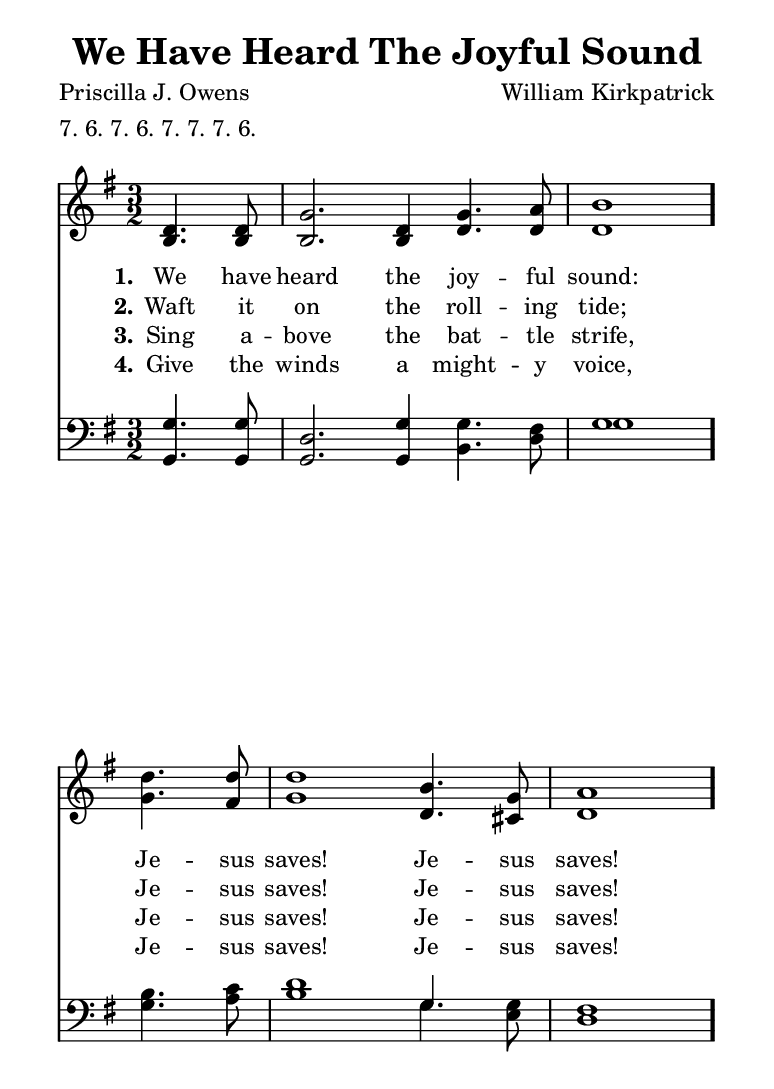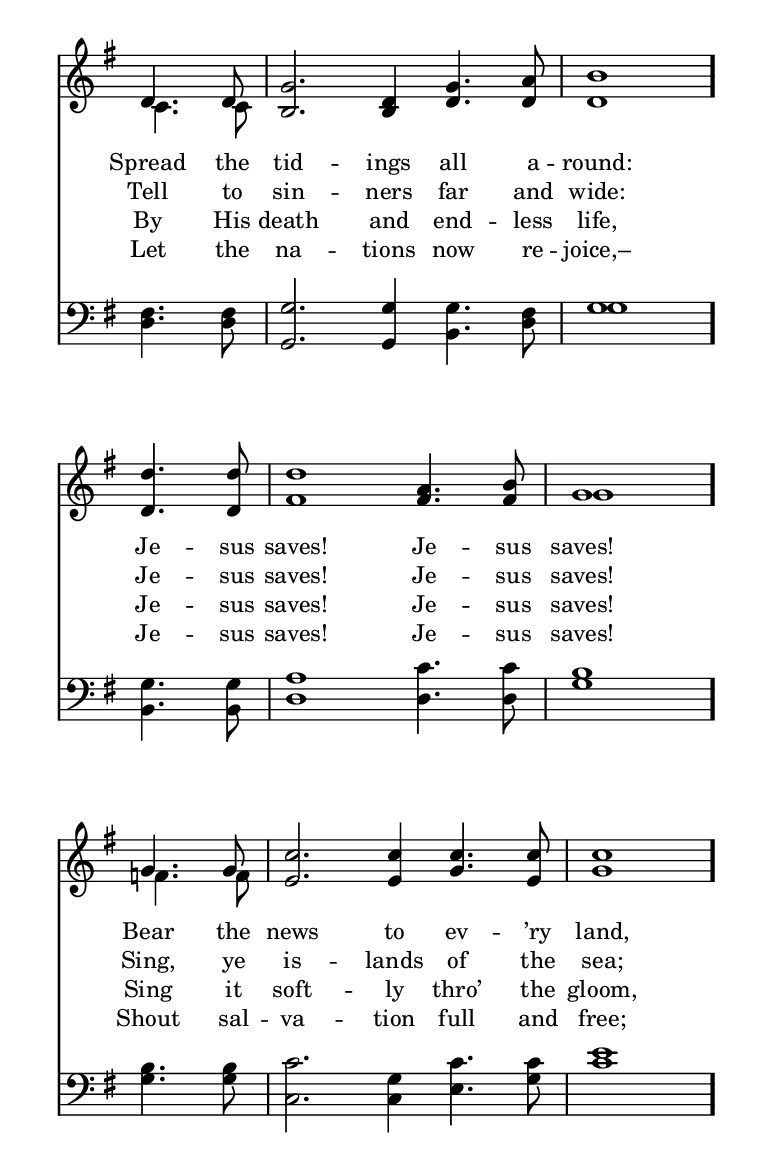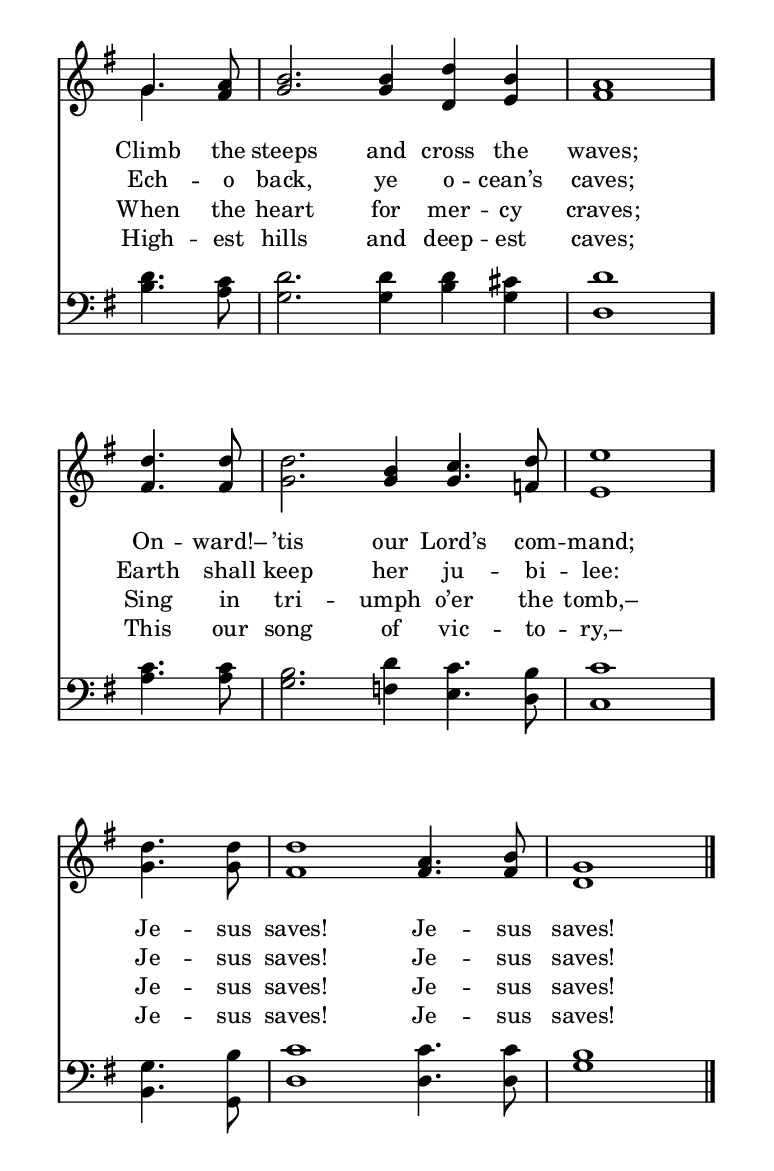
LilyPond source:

\include "common/global.ily"
\paper {
  \include "common/paper.ily"
  %ragged-bottom = ##t
  %ragged-last-bottom = ##t
  %systems-per-page = ##f
  %page-count = ##f
}

\header{
  hymnnumber = "132"
  title = "We Have Heard The Joyful Sound"
  tunename = "Jesus Saves"
  meter = "7. 6. 7. 6. 7. 7. 7. 6."
  poet = "Priscilla J. Owens"
  composer = "William Kirkpatrick"
  %copyright = ""
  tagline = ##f
}

% for fermata in MIDI
ta = { \tempo 2=80 }
tb = { \tempo 2=40 }

patternAA = { c4. c8 | c2. c4 c4. c8 | c1 }
patternAB = { c4. c8 | c2. c4 c4  c4 | c1 }

patternBA = { c4. c8 | c1 c4. c8 | c1 }

global = {
  \include "common/overrides.ily"
  \override Staff.TimeSignature.style = #'numbered
  \time 3/2
  \override Score.MetronomeMark.transparent = ##t % hide all fermata changes too
  \ta
  \key g \major
  \partial 2
  \autoBeamOff
}

notesSoprano = {
\global
\relative c' {

  \changePitch \patternAA { d d | g d g a | b }
  \changePitch \patternBA { d d | d b g | a }
  \changePitch \patternAA { d, d | g d g a | b }
  \changePitch \patternBA { d d | d a b | g }

  \changePitch \patternAA { g g | c c c c | c }
  \changePitch \patternAB { g a | b b d b | a }
  \changePitch \patternAA { d d | d b c d | e }
  \changePitch \patternBA { d d | d a b | g }

  \bar "|."

}
}

notesAlto = {
\global
\relative e' {

  \changePitch \patternAA { b b | b b d d | d }
  \changePitch \patternBA { g fis | g d cis | d }
  \changePitch \patternAA { c c | b b d d | d }
  \changePitch \patternBA { d d | fis fis fis | g }

  \changePitch \patternAA { f f | e e g e | g }
  \changePitch \patternAB { g fis | g g d e | fis }
  \changePitch \patternAA { fis fis | g g g f | e }
  \changePitch \patternBA { g g | fis fis fis | d }

}
}

notesTenor = {
\global
\relative a {

  \changePitch \patternAA { g g | d g g fis | g }
  \changePitch \patternBA { b c | d g, g | fis }
  \changePitch \patternAA { fis fis | g g g fis | g }
  \changePitch \patternBA { g g | a c c | b }

  \changePitch \patternAA { b b | c g c c | e }
  \changePitch \patternAB { d c | d d d cis | d }
  \changePitch \patternAA { c c | b d c b | c }
  \changePitch \patternBA { g b | c c c | b }

}
}

notesBass = {
\global
\relative f, {

  \changePitch \patternAA { g g | g g b d | g }
  \changePitch \patternBA { g a | b g e | d }
  \changePitch \patternAA { d d | g, g b d | g }
  \changePitch \patternBA { b, b | d d d | g }

  \changePitch \patternAA { g g | c, c e g | c }
  \changePitch \patternAB { b a | g g b g | d }
  \changePitch \patternAA { a' a | g f e d | c }
  \changePitch \patternBA { b g | d' d d | g }

}
}

wordsA = \lyricmode {
\set stanza = "1."

We have heard the joy -- ful sound: \bar "."
Je -- sus saves! Je -- sus saves! \bar "." \break
Spread the tid -- ings all a -- round: \bar "."
Je -- sus saves! Je -- sus saves! \bar "." \break
Bear the news to ev -- ’ry land, \bar "."
Climb the steeps and cross the waves; \bar "." \break
On -- ward!– ’tis our Lord’s com -- mand; \bar "."
Je -- sus saves! Je -- sus saves! \bar "." \break

}

wordsB = \lyricmode {
\set stanza = "2."

Waft it on the roll -- ing tide;
Je -- sus saves! Je -- sus saves!
Tell to sin -- ners far and wide:
Je -- sus saves! Je -- sus saves!
Sing, ye is -- lands of the sea;
Ech -- o back, ye o -- cean’s caves;
Earth shall keep her ju -- bi -- lee:
Je -- sus saves! Je -- sus saves!

}

wordsC = \lyricmode {
\set stanza = "3."

Sing a -- bove the bat -- tle strife,
Je -- sus saves! Je -- sus saves!
By His death and end -- less life,
Je -- sus saves! Je -- sus saves!
Sing it soft -- ly thro’ the gloom,
When the heart for mer -- cy craves;
Sing in tri -- umph o’er the tomb,–
Je -- sus saves! Je -- sus saves!

}

wordsD = \lyricmode {
\set stanza = "4."

Give the winds a might -- y voice,
Je -- sus saves! Je -- sus saves!
Let the na -- tions now re -- joice,–
Je -- sus saves! Je -- sus saves!
Shout sal -- va -- tion full and free;
High -- est hills and deep -- est caves;
This our song of vic -- to -- ry,–
Je -- sus saves! Je -- sus saves!

}

\score {
  \context ChoirStaff <<
    \context Staff = upper <<
      \set Staff.autoBeaming = ##f
      \set ChoirStaff.systemStartDelimiter = #'SystemStartBar
      \set ChoirStaff.printPartCombineTexts = ##f
      \partcombine #'(2 . 9) \notesSoprano \notesAlto
      \context NullVoice = sopranos { \voiceOne << \notesSoprano >> }
      \context NullVoice = altos { \voiceTwo << \notesAlto >> }
      \context Lyrics = one   \lyricsto sopranos \wordsA
      \context Lyrics = two   \lyricsto sopranos \wordsB
      \context Lyrics = three \lyricsto sopranos \wordsC
      \context Lyrics = four  \lyricsto sopranos \wordsD
    >>
    \context Staff = men <<
      \set Staff.autoBeaming = ##f
      \clef bass
      \set ChoirStaff.printPartCombineTexts = ##f
      \partcombine #'(2 . 9) \notesTenor \notesBass
      \context NullVoice = tenors { \voiceOne << \notesTenor >> }
      \context NullVoice = basses { \voiceTwo << \notesBass >> }
    >>
  >>
  \layout {
    \include "common/layout.ily"
  }
  \midi{
    \include "common/midi.ily"
  }
}

\version "2.19.49"  % necessary for upgrading to future LilyPond versions.

% vi:set et ts=2 sw=2 ai nocindent syntax=lilypond:
